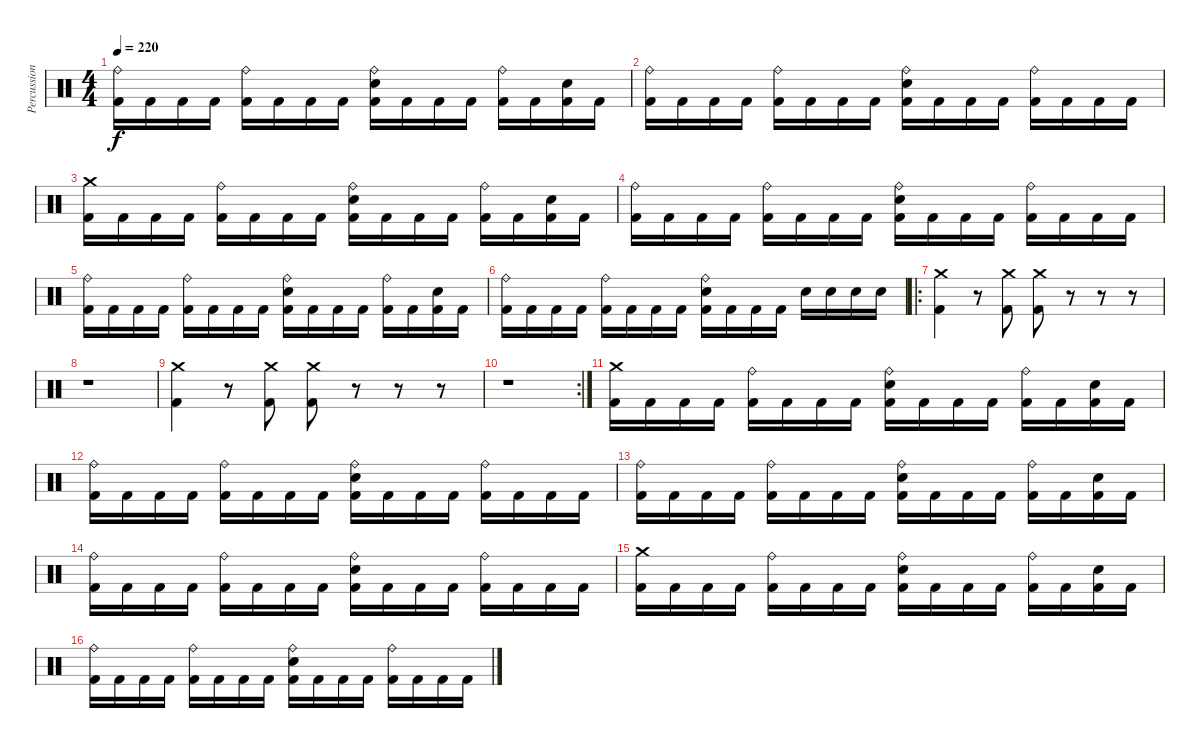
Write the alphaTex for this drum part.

\track ("Percussion" "Percussion") {instrument percussion}
\staff {score}
\articulation defaults
\ts (4 4)
\tempo 220
\clef neutral
\ks c
("Ride (bell)" "Kick (hit) 2").16{dy f} "Kick (hit) 2".16 "Kick (hit) 2".16 "Kick (hit) 2".16 ("Ride (bell)" "Kick (hit) 2").16 "Kick (hit) 2".16 "Kick (hit) 2".16 "Kick (hit) 2".16 ("Ride (bell)" "Electric Snare (hit)" "Kick (hit) 2").16 "Kick (hit) 2".16 "Kick (hit) 2".16 "Kick (hit) 2".16 ("Ride (bell)" "Kick (hit) 2").16 "Kick (hit) 2".16 ("Electric Snare (hit)" "Kick (hit) 2").16 "Kick (hit) 2".16 |
("Ride (bell)" "Kick (hit) 2").16 "Kick (hit) 2".16 "Kick (hit) 2".16 "Kick (hit) 2".16 ("Ride (bell)" "Kick (hit) 2").16 "Kick (hit) 2".16 "Kick (hit) 2".16 "Kick (hit) 2".16 ("Ride (bell)" "Electric Snare (hit)" "Kick (hit) 2").16 "Kick (hit) 2".16 "Kick (hit) 2".16 "Kick (hit) 2".16 ("Ride (bell)" "Kick (hit) 2").16 "Kick (hit) 2".16 "Kick (hit) 2".16 "Kick (hit) 2".16 |
("Crash medium (hit)" "Kick (hit) 2").16 "Kick (hit) 2".16 "Kick (hit) 2".16 "Kick (hit) 2".16 ("Ride (bell)" "Kick (hit) 2").16 "Kick (hit) 2".16 "Kick (hit) 2".16 "Kick (hit) 2".16 ("Ride (bell)" "Electric Snare (hit)" "Kick (hit) 2").16 "Kick (hit) 2".16 "Kick (hit) 2".16 "Kick (hit) 2".16 ("Ride (bell)" "Kick (hit) 2").16 "Kick (hit) 2".16 ("Electric Snare (hit)" "Kick (hit) 2").16 "Kick (hit) 2".16 |
("Ride (bell)" "Kick (hit) 2").16 "Kick (hit) 2".16 "Kick (hit) 2".16 "Kick (hit) 2".16 ("Ride (bell)" "Kick (hit) 2").16 "Kick (hit) 2".16 "Kick (hit) 2".16 "Kick (hit) 2".16 ("Ride (bell)" "Electric Snare (hit)" "Kick (hit) 2").16 "Kick (hit) 2".16 "Kick (hit) 2".16 "Kick (hit) 2".16 ("Ride (bell)" "Kick (hit) 2").16 "Kick (hit) 2".16 "Kick (hit) 2".16 "Kick (hit) 2".16 |
("Ride (bell)" "Kick (hit) 2").16 "Kick (hit) 2".16 "Kick (hit) 2".16 "Kick (hit) 2".16 ("Ride (bell)" "Kick (hit) 2").16 "Kick (hit) 2".16 "Kick (hit) 2".16 "Kick (hit) 2".16 ("Ride (bell)" "Electric Snare (hit)" "Kick (hit) 2").16 "Kick (hit) 2".16 "Kick (hit) 2".16 "Kick (hit) 2".16 ("Ride (bell)" "Kick (hit) 2").16 "Kick (hit) 2".16 ("Electric Snare (hit)" "Kick (hit) 2").16 "Kick (hit) 2".16 |
("Ride (bell)" "Kick (hit) 2").16 "Kick (hit) 2".16 "Kick (hit) 2".16 "Kick (hit) 2".16 ("Ride (bell)" "Kick (hit) 2").16 "Kick (hit) 2".16 "Kick (hit) 2".16 "Kick (hit) 2".16 ("Ride (bell)" "Electric Snare (hit)" "Kick (hit) 2").16 "Kick (hit) 2".16 "Kick (hit) 2".16 "Kick (hit) 2".16 "Electric Snare (hit)".16 "Electric Snare (hit)".16 "Electric Snare (hit)".16 "Electric Snare (hit)".16 |
\ro
("Crash medium (hit)" "Kick (hit) 2").4 r.8 ("Crash medium (hit)" "Kick (hit) 2").8 ("Crash medium (hit)" "Kick (hit) 2").8 r.8 r.8 r.8 |
r.1 |
("Crash medium (hit)" "Kick (hit) 2").4 r.8 ("Crash medium (hit)" "Kick (hit) 2").8 ("Crash medium (hit)" "Kick (hit) 2").8 r.8 r.8 r.8 |
\rc 2
r.1 |
("Crash medium (hit)" "Kick (hit) 2").16 "Kick (hit) 2".16 "Kick (hit) 2".16 "Kick (hit) 2".16 ("Ride (bell)" "Kick (hit) 2").16 "Kick (hit) 2".16 "Kick (hit) 2".16 "Kick (hit) 2".16 ("Ride (bell)" "Electric Snare (hit)" "Kick (hit) 2").16 "Kick (hit) 2".16 "Kick (hit) 2".16 "Kick (hit) 2".16 ("Ride (bell)" "Kick (hit) 2").16 "Kick (hit) 2".16 ("Electric Snare (hit)" "Kick (hit) 2").16 "Kick (hit) 2".16 |
("Ride (bell)" "Kick (hit) 2").16 "Kick (hit) 2".16 "Kick (hit) 2".16 "Kick (hit) 2".16 ("Ride (bell)" "Kick (hit) 2").16 "Kick (hit) 2".16 "Kick (hit) 2".16 "Kick (hit) 2".16 ("Ride (bell)" "Electric Snare (hit)" "Kick (hit) 2").16 "Kick (hit) 2".16 "Kick (hit) 2".16 "Kick (hit) 2".16 ("Ride (bell)" "Kick (hit) 2").16 "Kick (hit) 2".16 "Kick (hit) 2".16 "Kick (hit) 2".16 |
("Ride (bell)" "Kick (hit) 2").16 "Kick (hit) 2".16 "Kick (hit) 2".16 "Kick (hit) 2".16 ("Ride (bell)" "Kick (hit) 2").16 "Kick (hit) 2".16 "Kick (hit) 2".16 "Kick (hit) 2".16 ("Ride (bell)" "Electric Snare (hit)" "Kick (hit) 2").16 "Kick (hit) 2".16 "Kick (hit) 2".16 "Kick (hit) 2".16 ("Ride (bell)" "Kick (hit) 2").16 "Kick (hit) 2".16 ("Electric Snare (hit)" "Kick (hit) 2").16 "Kick (hit) 2".16 |
("Ride (bell)" "Kick (hit) 2").16 "Kick (hit) 2".16 "Kick (hit) 2".16 "Kick (hit) 2".16 ("Ride (bell)" "Kick (hit) 2").16 "Kick (hit) 2".16 "Kick (hit) 2".16 "Kick (hit) 2".16 ("Ride (bell)" "Electric Snare (hit)" "Kick (hit) 2").16 "Kick (hit) 2".16 "Kick (hit) 2".16 "Kick (hit) 2".16 ("Ride (bell)" "Kick (hit) 2").16 "Kick (hit) 2".16 "Kick (hit) 2".16 "Kick (hit) 2".16 |
("Crash medium (hit)" "Kick (hit) 2").16 "Kick (hit) 2".16 "Kick (hit) 2".16 "Kick (hit) 2".16 ("Ride (bell)" "Kick (hit) 2").16 "Kick (hit) 2".16 "Kick (hit) 2".16 "Kick (hit) 2".16 ("Ride (bell)" "Electric Snare (hit)" "Kick (hit) 2").16 "Kick (hit) 2".16 "Kick (hit) 2".16 "Kick (hit) 2".16 ("Ride (bell)" "Kick (hit) 2").16 "Kick (hit) 2".16 ("Electric Snare (hit)" "Kick (hit) 2").16 "Kick (hit) 2".16 |
("Ride (bell)" "Kick (hit) 2").16 "Kick (hit) 2".16 "Kick (hit) 2".16 "Kick (hit) 2".16 ("Ride (bell)" "Kick (hit) 2").16 "Kick (hit) 2".16 "Kick (hit) 2".16 "Kick (hit) 2".16 ("Ride (bell)" "Electric Snare (hit)" "Kick (hit) 2").16 "Kick (hit) 2".16 "Kick (hit) 2".16 "Kick (hit) 2".16 ("Ride (bell)" "Kick (hit) 2").16 "Kick (hit) 2".16 "Kick (hit) 2".16 "Kick (hit) 2".16
